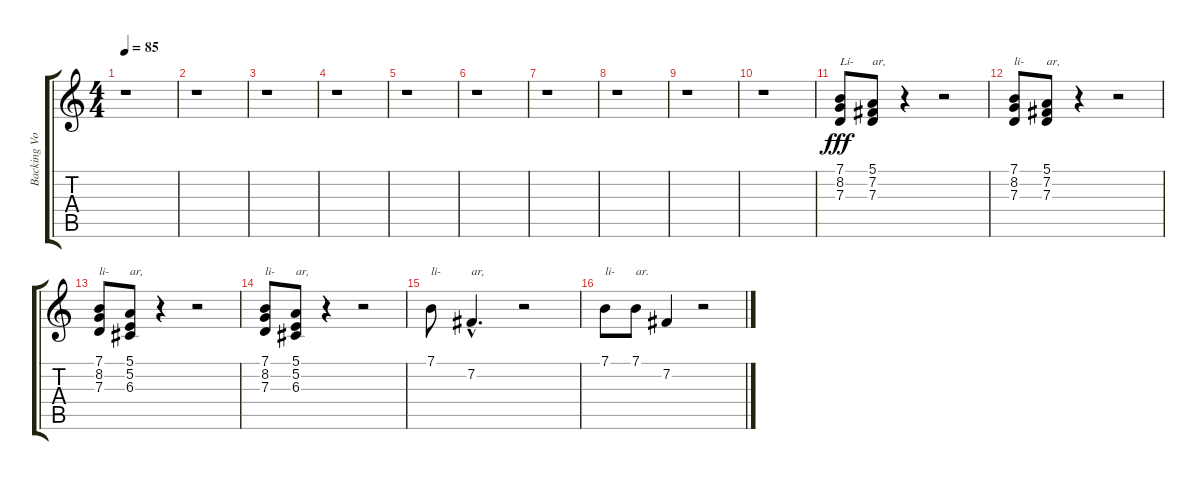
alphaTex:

\track ("Backing Vocals 2" "Backing Vo") {instrument choiraahs}
\staff {score tabs}
\tuning (E4 B3 G3 D3 A2 E2) {hide}
\ts (4 4)
\tempo 85
\clef g2
\ks c
r.1{dy f} |
r.1 |
r.1 |
r.1 |
r.1 |
r.1 |
r.1 |
r.1 |
r.1 |
r.1 |
(7.1 8.2 7.3).8{txt "Li-" dy fff} (5.1 7.2 7.3).8{txt "ar,"} r.4 r.2 |
(7.1 8.2 7.3).8{txt "li-"} (5.1 7.2 7.3).8{txt "ar,"} r.4 r.2 |
(7.1 8.2 7.3).8{txt "li-"} (5.1 5.2 6.3).8{txt "ar,"} r.4 r.2 |
(7.1 8.2 7.3).8{txt "li-"} (5.1 5.2 6.3).8{txt "ar,"} r.4 r.2 |
7.1.8{txt "li-"} 7.2{hac}.4{d txt "ar,"} r.2 |
7.1.8{txt "li-"} 7.1.8{txt "ar."} 7.2.4 r.2
